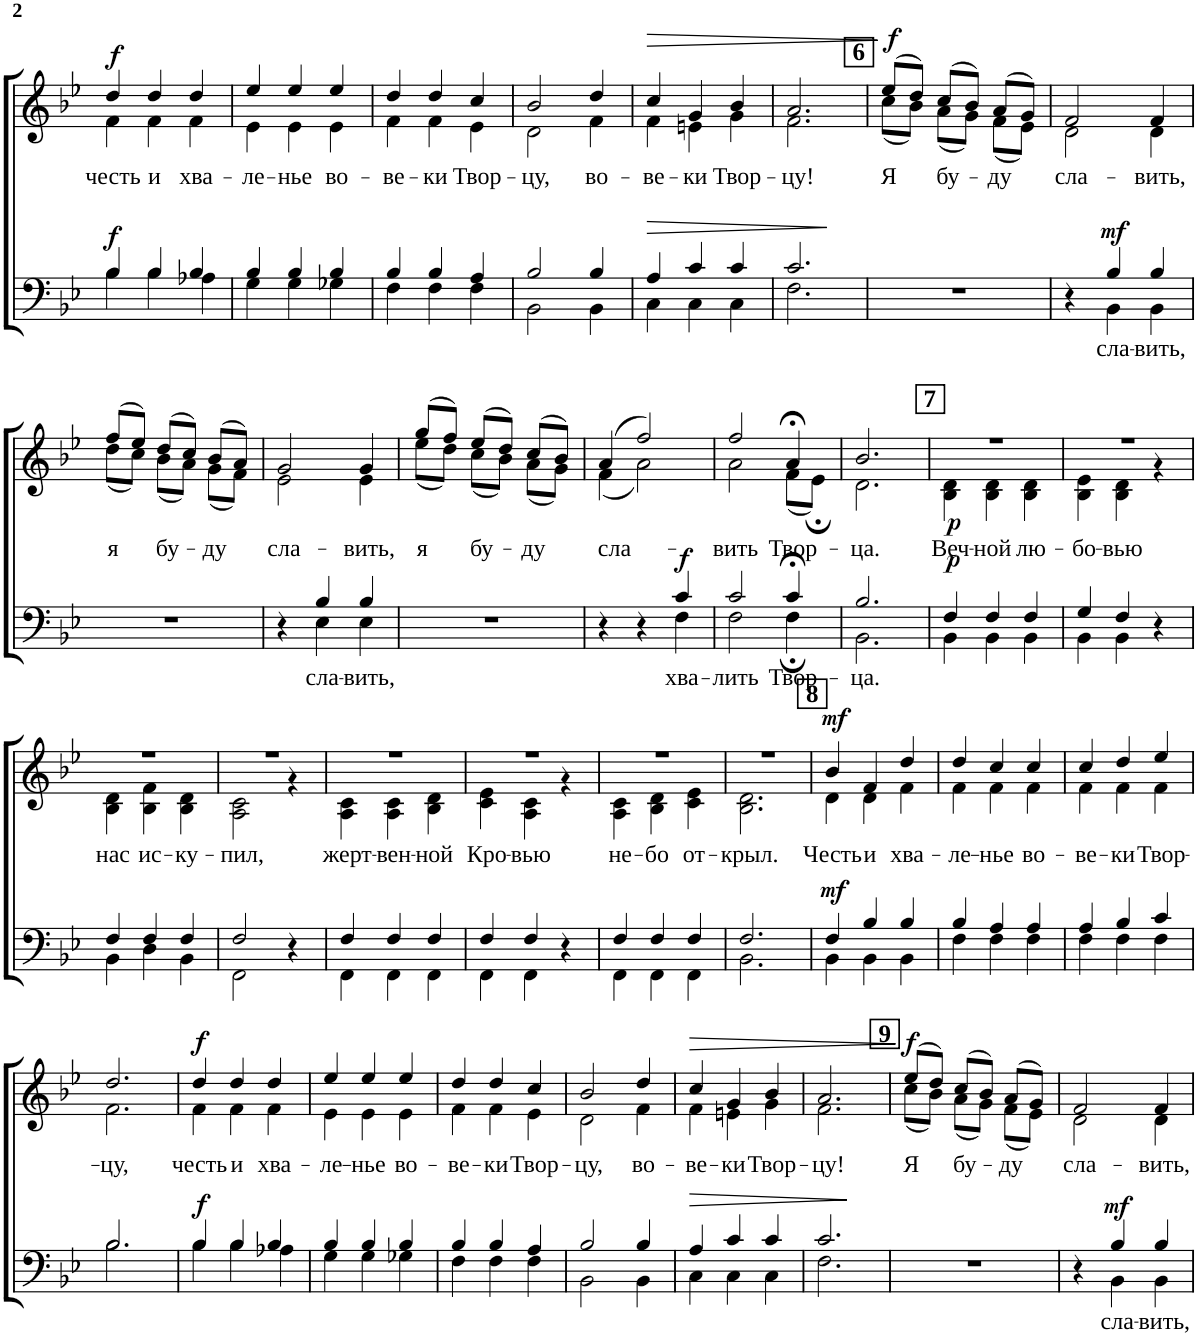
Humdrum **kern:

**kern	**text	**dynam	**kern	**text	**dynam
*part2	*part2	*part2	*part1	*part1	*part1
*staff2	*staff2	*staff2	*staff1	*staff1	*staff1
*I"T. B.	*	*	*I"S. A.	*	*
!!LO:PB:g=z
*clefF4	*	*	*clefG2	*	*
*k[b-e-]	*	*	*k[b-e-]	*	*
*B-:	*	*	*B-:	*	*
*M3/4	*	*	*M3/4	*	*
=47	=47	=47	=47	=47	=47
*^	*	*	*	*	*
!	!	!	!LO:DY:a	!	!LO:LY:b	!LO:DY:a
*	*	*	*	*^	*	*
4B-/	4B-\	.	f	4dd/	4f\	честь	f
!	!	!	!	!	!	!LO:LY:b	!
4B-/	4B-\	.	.	4dd/	4f\	и	.
!	!	!	!	!	!	!LO:LY:b	!
4B-/	4A-X\	.	.	4dd/	4f\	хва-	.
=48	=48	=48	=48	=48	=48	=48	=48
!	!	!	!	!	!	!LO:LY:b	!
4B-/	4G\	.	.	4ee-/	4e-\	-ле-	.
!	!	!	!	!	!	!LO:LY:b	!
4B-/	4G\	.	.	4ee-/	4e-\	-нье	.
!	!	!	!	!	!	!LO:LY:b	!
4B-/	4G-X\	.	.	4ee-/	4e-\	во-	.
=49	=49	=49	=49	=49	=49	=49	=49
!	!	!	!	!	!	!LO:LY:b	!
4B-/	4F\	.	.	4dd/	4f\	-ве-	.
!	!	!	!	!	!	!LO:LY:b	!
4B-/	4F\	.	.	4dd/	4f\	-ки	.
!	!	!	!	!	!	!LO:LY:b	!
4A/	4F\	.	.	4cc/	4e-\	Твор-	.
=50	=50	=50	=50	=50	=50	=50	=50
!	!	!	!	!	!	!LO:LY:b	!
2B-/	2BB-\	.	.	2b-/	2d\	-цу,	.
!	!	!	!	!	!	!LO:LY:b	!
4B-/	4BB-\	.	.	4dd/	4f\	во-	.
=51	=51	=51	=51	=51	=51	=51	=51
!	!	!	!LO:HP:b	!	!	!LO:LY:b	!LO:HP:b
4A/	4C\	.	>	4cc/	4f\	-ве-	>
!	!	!	!	!	!	!LO:LY:b	!
4c/	4C\	.	.	4g/	4en\	-ки	.
!	!	!	!	!	!	!LO:LY:b	!
4c/	4C\	.	.	4b-/	4g\	Твор-	.
=52	=52	=52	=52	=52	=52	=52	=52
!	!	!	!	!	!	!LO:LY:b	!
2.c/	2.F\	.	.	2.a/	2.f\	-цу!	.
*v	*v	*	*	*	*	*	*
*	*	*	*v	*v	*	*
.	.	]	.	.	]
!!LO:REH:place=s1:a:B:cj:fs=12:t=6
=53	=53	=53	=53	=53	=53
!	!	!	!	!LO:LY:b	!LO:DY:a
*	*	*	*^	*	*
2.r	.	.	(>8ee-/L	(8cc\L	Я	f
.	.	.	8dd/J)	8b-\J)	.	.
!	!	!	!	!	!LO:LY:b	!
.	.	.	(>8cc/L	(8a\L	бу-	.
.	.	.	8b-/J)	8g\J)	.	.
!	!	!	!	!	!LO:LY:b	!
.	.	.	(>8a/L	(8f\L	-ду	.
.	.	.	8g/J)	8e-\J)	.	.
=54	=54	=54	=54	=54	=54	=54
*^	*	*	*	*	*	*
!	!	!	!	!	!	!LO:LY:b	!
4r	4ryy	.	.	2f/	2d\	сла-	.
!	!	!LO:LY:b	!LO:DY:a	!	!	!	!
4B-/	4BB-\	сла-	mf	.	.	.	.
!	!	!LO:LY:b	!	!	!	!LO:LY:b	!
4B-/	4BB-\	-вить,	.	4f/	4d\	-вить,	.
!!LO:LB:g=z	!!
=55	=55	=55	=55	=55	=55	=55	=55
!	!	!	!	!	!	!LO:LY:b	!
*v	*v	*	*	*	*	*	*
2.r	.	.	(>8ff/L	(8dd\L	я	.
.	.	.	8ee-/J)	8cc\J)	.	.
!	!	!	!	!	!LO:LY:b	!
.	.	.	(>8dd/L	(8b-\L	бу-	.
.	.	.	8cc/J)	8a\J)	.	.
!	!	!	!	!	!LO:LY:b	!
.	.	.	(>8b-/L	(8g\L	-ду	.
.	.	.	8a/J)	8f\J)	.	.
=56	=56	=56	=56	=56	=56	=56
*^	*	*	*	*	*	*
!	!	!	!	!	!	!LO:LY:b	!
4r	4ryy	.	.	2g/	2e-\	сла-	.
!	!	!LO:LY:b	!	!	!	!	!
4B-/	4E-\	сла-	.	.	.	.	.
!	!	!LO:LY:b	!	!	!	!LO:LY:b	!
4B-/	4E-\	-вить,	.	4g/	4e-\	-вить,	.
=57	=57	=57	=57	=57	=57	=57	=57
!	!	!	!	!	!	!LO:LY:b	!
*v	*v	*	*	*	*	*	*
2.r	.	.	(>8gg/L	(8ee-\L	я	.
.	.	.	8ff/J)	8dd\J)	.	.
!	!	!	!	!	!LO:LY:b	!
.	.	.	(>8ee-/L	(8cc\L	бу-	.
.	.	.	8dd/J)	8b-\J)	.	.
!	!	!	!	!	!LO:LY:b	!
.	.	.	(>8cc/L	(8a\L	-ду	.
.	.	.	8b-/J)	8g\J)	.	.
=58	=58	=58	=58	=58	=58	=58
*^	*	*	*	*	*	*
!	!	!	!	!	!	!LO:LY:b	!
4r	2ryy	.	.	(>4a/	(4f\	сла-	.
4r	.	.	.	2ff/)	2a\)	.	.
!	!	!LO:LY:b	!LO:DY:a	!	!	!	!
4c/	4F\	хва-	f	.	.	.	.
=59	=59	=59	=59	=59	=59	=59	=59
!	!	!LO:LY:b	!	!	!	!LO:LY:b	!
2c/	2F\	-лить	.	2ff/	2a\	-вить	.
!	!	!LO:LY:b	!	!	!	!LO:LY:b	!
4c;</	4F;\	Твор-	.	4a;</	(8f\L	Твор-	.
.	.	.	.	.	8e-;\J)	.	.
=60	=60	=60	=60	=60	=60	=60	=60
!	!	!LO:LY:b	!	!	!	!LO:LY:b	!
2.B-/	2.BB-\	-ца.	.	2.b-/	2.d\	-ца.	.
!!LO:REH:place=s1:a:B:cj:fs=12:t=7	!!
=61	=61	=61	=61	=61	=61	=61	=61
!	!	!	!LO:DY:a	!	!	!LO:LY:b	!LO:DY:b
4F/	4BB-\	.	p	2.r	4B-\ 4d\	Веч-	p
!	!	!	!	!	!	!LO:LY:b	!
4F/	4BB-\	.	.	.	4B-\ 4d\	-ной	.
!	!	!	!	!	!	!LO:LY:b	!
4F/	4BB-\	.	.	.	4B-\ 4d\	лю-	.
=62	=62	=62	=62	=62	=62	=62	=62
!	!	!	!	!	!	!LO:LY:b	!
4G/	4BB-\	.	.	2.r	4B-\ 4e-\	-бо-	.
!	!	!	!	!	!	!LO:LY:b	!
4F/	4BB-\	.	.	.	4B-\ 4d\	-вью	.
4r	4ryy	.	.	.	4r	.	.
!!LO:LB:g=z	!!
=63	=63	=63	=63	=63	=63	=63	=63
!	!	!	!	!	!	!LO:LY:b	!
4F/	4BB-\	.	.	2.r	4B-\ 4d\	нас	.
!	!	!	!	!	!	!LO:LY:b	!
4F/	4D\	.	.	.	4B-\ 4f\	ис-	.
!	!	!	!	!	!	!LO:LY:b	!
4F/	4BB-\	.	.	.	4B-\ 4d\	-ку-	.
=64	=64	=64	=64	=64	=64	=64	=64
!	!	!	!	!	!	!LO:LY:b	!
2F/	2FF\	.	.	2.r	2A\ 2c\	-пил,	.
4r	4ryy	.	.	.	4r	.	.
=65	=65	=65	=65	=65	=65	=65	=65
!	!	!	!	!	!	!LO:LY:b	!
4F/	4FF\	.	.	2.r	4A\ 4c\	жерт-	.
!	!	!	!	!	!	!LO:LY:b	!
4F/	4FF\	.	.	.	4A\ 4c\	-вен-	.
!	!	!	!	!	!	!LO:LY:b	!
4F/	4FF\	.	.	.	4B-\ 4d\	-ной	.
=66	=66	=66	=66	=66	=66	=66	=66
!	!	!	!	!	!	!LO:LY:b	!
4F/	4FF\	.	.	2.r	4c\ 4e-\	Кро-	.
!	!	!	!	!	!	!LO:LY:b	!
4F/	4FF\	.	.	.	4A\ 4c\	-вью	.
4r	4ryy	.	.	.	4r	.	.
=67	=67	=67	=67	=67	=67	=67	=67
!	!	!	!	!	!	!LO:LY:b	!
4F/	4FF\	.	.	2.r	4A\ 4c\	не-	.
!	!	!	!	!	!	!LO:LY:b	!
4F/	4FF\	.	.	.	4B-\ 4d\	-бо	.
!	!	!	!	!	!	!LO:LY:b	!
4F/	4FF\	.	.	.	4c\ 4e-\	от-	.
=68	=68	=68	=68	=68	=68	=68	=68
!	!	!	!	!	!	!LO:LY:b	!
2.F/	2.BB-\	.	.	2.r	2.B-\ 2.d\	-крыл.	.
!!LO:REH:place=s1:a:B:cj:fs=12:t=8	!!
=69	=69	=69	=69	=69	=69	=69	=69
!	!	!	!LO:DY:a	!	!	!LO:LY:b	!LO:DY:a
4F/	4BB-\	.	mf	4b-/	4d\	Честь	mf
!	!	!	!	!	!	!LO:LY:b	!
4B-/	4BB-\	.	.	4f/	4d\	и	.
!	!	!	!	!	!	!LO:LY:b	!
4B-/	4BB-\	.	.	4dd/	4f\	хва-	.
=70	=70	=70	=70	=70	=70	=70	=70
!	!	!	!	!	!	!LO:LY:b	!
4B-/	4F\	.	.	4dd/	4f\	-ле-	.
!	!	!	!	!	!	!LO:LY:b	!
4A/	4F\	.	.	4cc/	4f\	-нье	.
!	!	!	!	!	!	!LO:LY:b	!
4A/	4F\	.	.	4cc/	4f\	во-	.
=71	=71	=71	=71	=71	=71	=71	=71
!	!	!	!	!	!	!LO:LY:b	!
4A/	4F\	.	.	4cc/	4f\	-ве-	.
!	!	!	!	!	!	!LO:LY:b	!
4B-/	4F\	.	.	4dd/	4f\	-ки	.
!	!	!	!	!	!	!LO:LY:b	!
4c/	4F\	.	.	4ee-/	4f\	Твор-	.
!!LO:LB:g=z	!!
=72	=72	=72	=72	=72	=72	=72	=72
!	!	!	!	!	!	!LO:LY:b	!
2.B-/	2.B-\	.	.	2.dd/	2.f\	-цу,	.
=73	=73	=73	=73	=73	=73	=73	=73
!	!	!	!LO:DY:a	!	!	!LO:LY:b	!LO:DY:a
4B-/	4B-\	.	f	4dd/	4f\	честь	f
!	!	!	!	!	!	!LO:LY:b	!
4B-/	4B-\	.	.	4dd/	4f\	и	.
!	!	!	!	!	!	!LO:LY:b	!
4B-/	4A-X\	.	.	4dd/	4f\	хва-	.
=74	=74	=74	=74	=74	=74	=74	=74
!	!	!	!	!	!	!LO:LY:b	!
4B-/	4G\	.	.	4ee-/	4e-\	-ле-	.
!	!	!	!	!	!	!LO:LY:b	!
4B-/	4G\	.	.	4ee-/	4e-\	-нье	.
!	!	!	!	!	!	!LO:LY:b	!
4B-/	4G-X\	.	.	4ee-/	4e-\	во-	.
=75	=75	=75	=75	=75	=75	=75	=75
!	!	!	!	!	!	!LO:LY:b	!
4B-/	4F\	.	.	4dd/	4f\	-ве-	.
!	!	!	!	!	!	!LO:LY:b	!
4B-/	4F\	.	.	4dd/	4f\	-ки	.
!	!	!	!	!	!	!LO:LY:b	!
4A/	4F\	.	.	4cc/	4e-\	Твор-	.
=76	=76	=76	=76	=76	=76	=76	=76
!	!	!	!	!	!	!LO:LY:b	!
2B-/	2BB-\	.	.	2b-/	2d\	-цу,	.
!	!	!	!	!	!	!LO:LY:b	!
4B-/	4BB-\	.	.	4dd/	4f\	во-	.
=77	=77	=77	=77	=77	=77	=77	=77
!	!	!	!LO:HP:b	!	!	!LO:LY:b	!LO:HP:b
4A/	4C\	.	>	4cc/	4f\	-ве-	>
!	!	!	!	!	!	!LO:LY:b	!
4c/	4C\	.	.	4g/	4en\	-ки	.
!	!	!	!	!	!	!LO:LY:b	!
4c/	4C\	.	.	4b-/	4g\	Твор-	.
=78	=78	=78	=78	=78	=78	=78	=78
!	!	!	!	!	!	!LO:LY:b	!
2.c/	2.F\	.	.	2.a/	2.f\	-цу!	.
*v	*v	*	*	*	*	*	*
*	*	*	*v	*v	*	*
.	.	]	.	.	]
!!LO:REH:place=s1:a:B:cj:fs=12:t=9
=79	=79	=79	=79	=79	=79
!	!	!	!	!LO:LY:b	!LO:DY:a
*	*	*	*^	*	*
2.r	.	.	(>8ee-/L	(8cc\L	Я	f
.	.	.	8dd/J)	8b-\J)	.	.
!	!	!	!	!	!LO:LY:b	!
.	.	.	(>8cc/L	(8a\L	бу-	.
.	.	.	8b-/J)	8g\J)	.	.
!	!	!	!	!	!LO:LY:b	!
.	.	.	(>8a/L	(8f\L	-ду	.
.	.	.	8g/J)	8e-\J)	.	.
=80	=80	=80	=80	=80	=80	=80
*^	*	*	*	*	*	*
!	!	!	!	!	!	!LO:LY:b	!
4r	4ryy	.	.	2f/	2d\	сла-	.
!	!	!LO:LY:b	!LO:DY:a	!	!	!	!
4B-/	4BB-\	сла-	mf	.	.	.	.
!	!	!LO:LY:b	!	!	!	!LO:LY:b	!
4B-/	4BB-\	-вить,	.	4f/	4d\	-вить,	.
*v	*v	*	*	*	*	*	*
*	*	*	*v	*v	*	*
=	=	=	=	=	=
*-	*-	*-	*-	*-	*-
